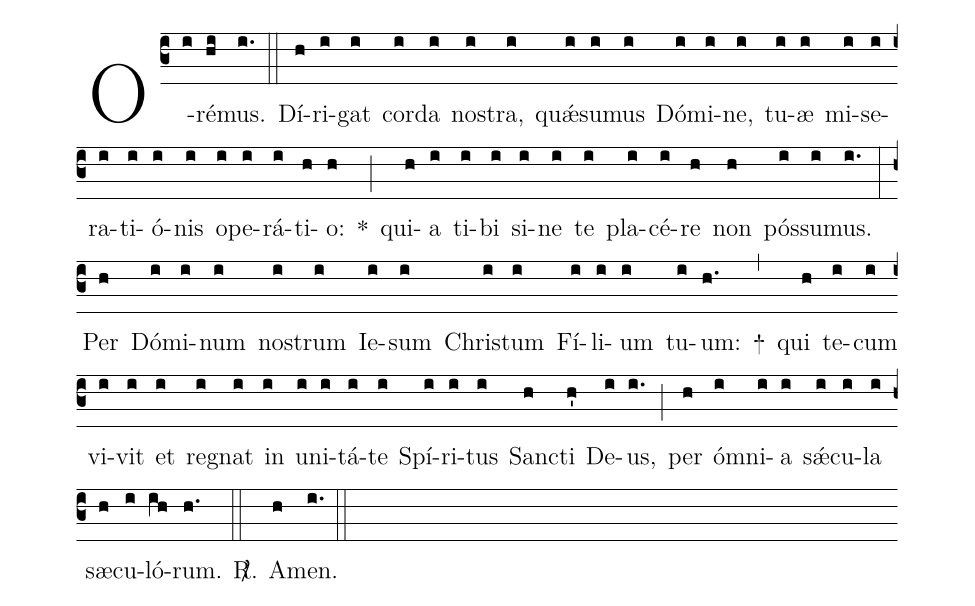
%%
(c3)
O(i)ré(hi)mus.(i.) (::)

Dí(h)ri(i)gat(i) cor(i)da(i) nos(i)tra,(i) quǽ(i)su(i)mus(i) Dó(i)mi(i)ne,(i) tu(i)æ(i) mi(i)se(i)ra(i)ti(i)ó(i)nis(i) o(i)pe(i)rá(i)ti(h)o:(h) *(;)
qui(h)a(i) ti(i)bi(i) si(i)ne(i) te(i) pla(i)cé(i)re(h) non(h) pós(i)su(i)mus.(i.) (:)

Per(h) Dó(i)mi(i)num(i) nos(i)trum(i) Ie(i)sum(i) Chris(i)tum(i) Fí(i)li(i)um(i) tu(i)um:(h.) +(,)
qui(h) te(i)cum(i) vi(i)vit(i) et(i) reg(i)nat(i) in(i) u(i)ni(i)tá(i)te(i) Spí(i)ri(i)tus(i) San(h)cti(h') De(i)us,(i.) (;)
per(h) óm(i)ni(i)a(i) sǽ(i)cu(i)la(i) sæ(h)cu(i)ló(ih)rum.(h.) <sp>R/</sp>.(::)
A(h)men.(i.) (::)
